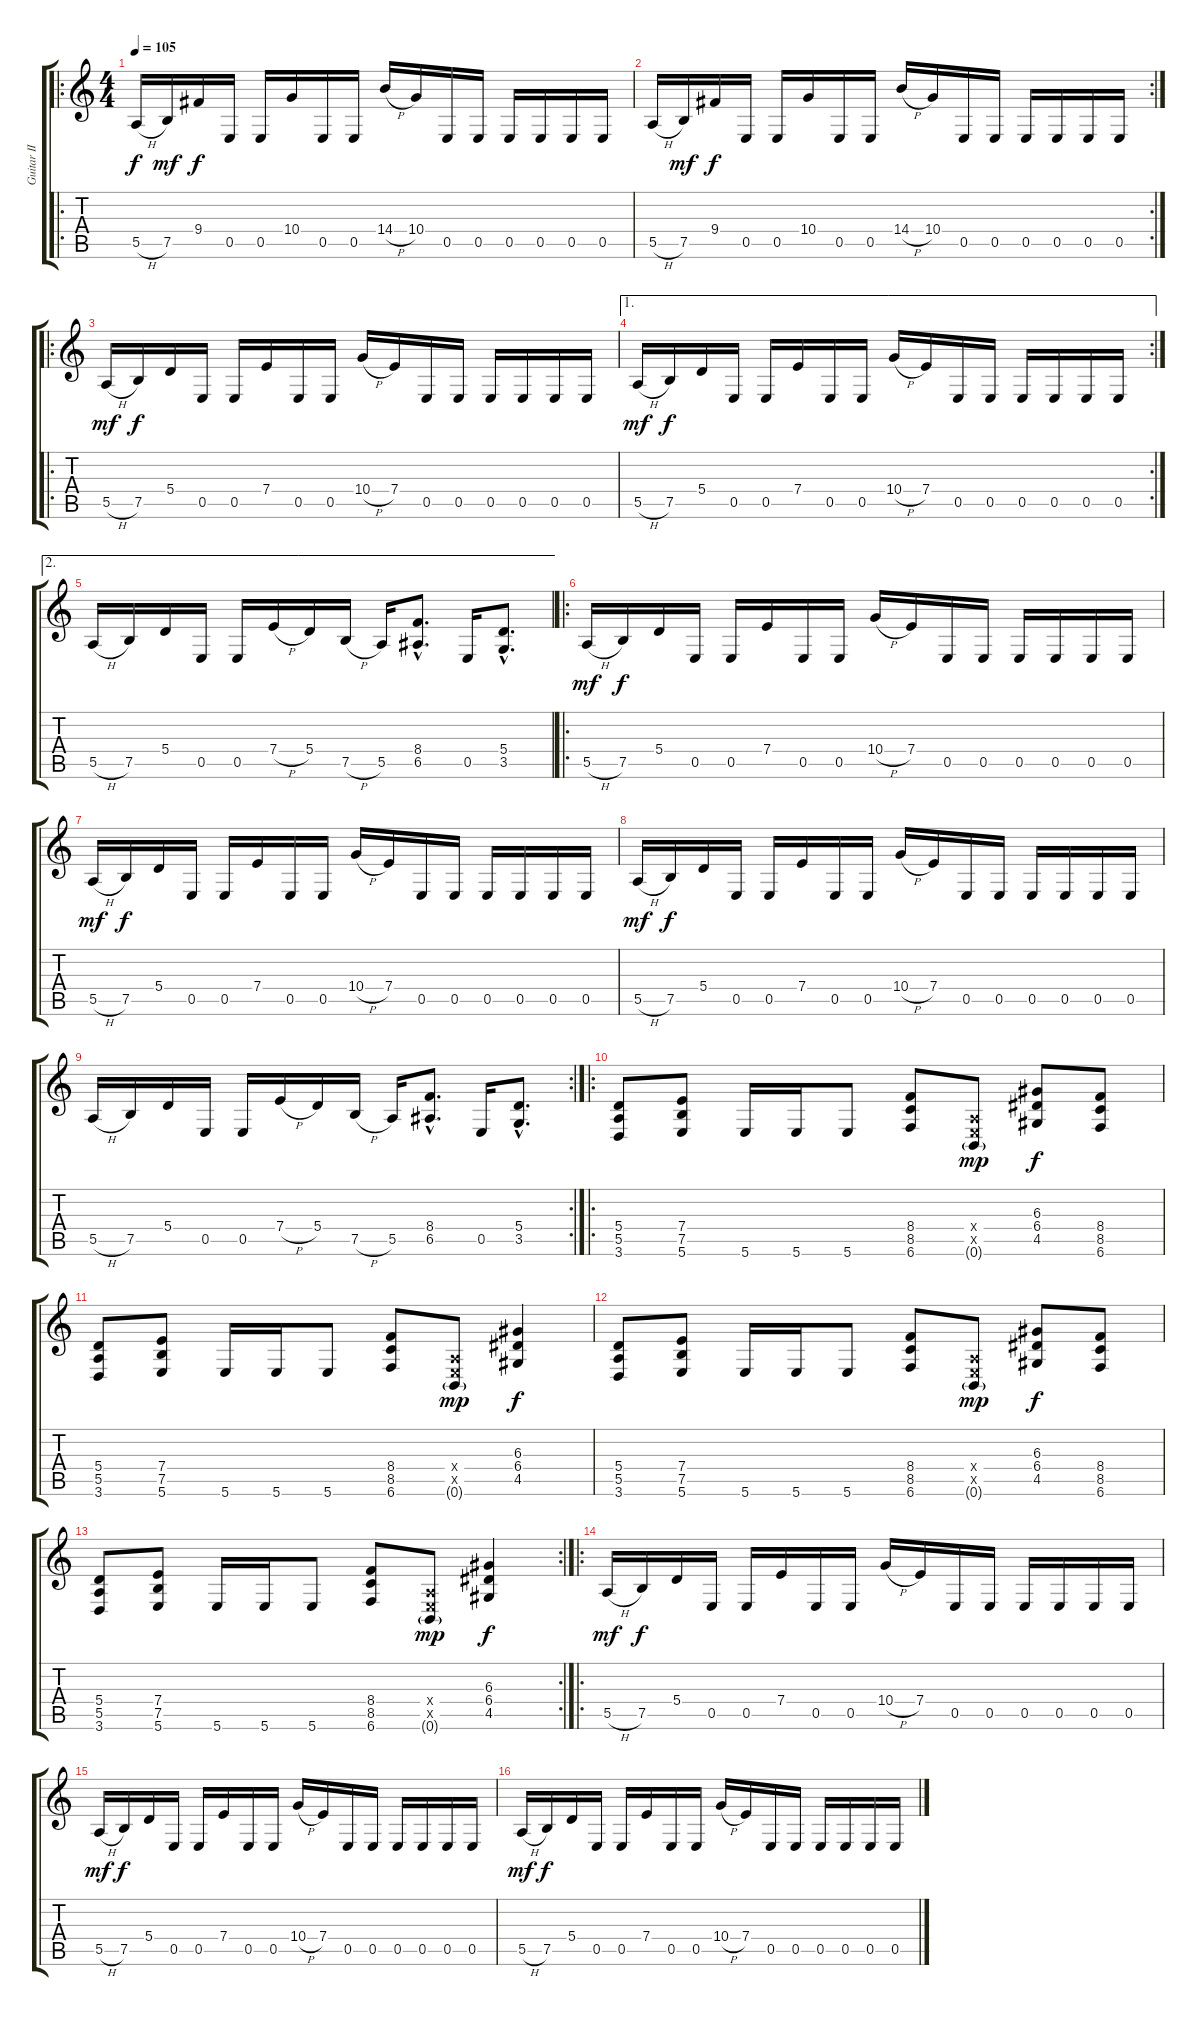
\track ("Guitar II" "Guitar II") {instrument distortionguitar}
\staff {score tabs}
\tuning (B3 Gb3 D3 A2 E2 B1) {hide}
\ro
\ts (4 4)
\tempo 105
\clef g2
\ks c
5.5{h}.16{dy f instrument distortionguitar} 7.5.16{dy mf} 9.4.16{dy f} 0.5.16 0.5.16 10.4.16 0.5.16 0.5.16 14.4{h}.16 10.4.16 0.5.16 0.5.16 0.5.16 0.5.16 0.5.16 0.5.16 |
\rc 2
5.5{h}.16 7.5.16{dy mf} 9.4.16{dy f} 0.5.16 0.5.16 10.4.16 0.5.16 0.5.16 14.4{h}.16 10.4.16 0.5.16 0.5.16 0.5.16 0.5.16 0.5.16 0.5.16 |
\ro
5.5{h}.16{dy mf} 7.5.16{dy f} 5.4.16 0.5.16 0.5.16 7.4.16 0.5.16 0.5.16 10.4{h}.16 7.4.16 0.5.16 0.5.16 0.5.16 0.5.16 0.5.16 0.5.16 |
\ae 1
\rc 2
5.5{h}.16{dy mf} 7.5.16{dy f} 5.4.16 0.5.16 0.5.16 7.4.16 0.5.16 0.5.16 10.4{h}.16 7.4.16 0.5.16 0.5.16 0.5.16 0.5.16 0.5.16 0.5.16 |
\ae 2
5.5{h}.16 7.5.16 5.4.16 0.5.16 0.5.16 7.4{h}.16 5.4.16 7.5{h}.16 5.5.16 (8.4{hac} 6.5{hac}).8{d} 0.5.16 (5.4{hac} 3.5{hac}).8{d} |
\ro
5.5{h}.16{dy mf} 7.5.16{dy f} 5.4.16 0.5.16 0.5.16 7.4.16 0.5.16 0.5.16 10.4{h}.16 7.4.16 0.5.16 0.5.16 0.5.16 0.5.16 0.5.16 0.5.16 |
5.5{h}.16{dy mf} 7.5.16{dy f} 5.4.16 0.5.16 0.5.16 7.4.16 0.5.16 0.5.16 10.4{h}.16 7.4.16 0.5.16 0.5.16 0.5.16 0.5.16 0.5.16 0.5.16 |
5.5{h}.16{dy mf} 7.5.16{dy f} 5.4.16 0.5.16 0.5.16 7.4.16 0.5.16 0.5.16 10.4{h}.16 7.4.16 0.5.16 0.5.16 0.5.16 0.5.16 0.5.16 0.5.16 |
\rc 2
5.5{h}.16 7.5.16 5.4.16 0.5.16 0.5.16 7.4{h}.16 5.4.16 7.5{h}.16 5.5.16 (8.4{hac} 6.5{hac}).8{d} 0.5.16 (5.4{hac} 3.5{hac}).8{d} |
\ro
(5.4 5.5 3.6).8 (7.4 7.5 5.6).8 5.6.16 5.6.16 5.6.8 (8.4 8.5 6.6).8 (0.4{x} 0.5{x} 0.6{g}).8{dy mp} (6.3 6.4 4.5).8{dy f} (8.4 8.5 6.6).8 |
(5.4 5.5 3.6).8 (7.4 7.5 5.6).8 5.6.16 5.6.16 5.6.8 (8.4 8.5 6.6).8 (0.4{x} 0.5{x} 0.6{g}).8{dy mp} (6.3 6.4 4.5).4{dy f} |
(5.4 5.5 3.6).8 (7.4 7.5 5.6).8 5.6.16 5.6.16 5.6.8 (8.4 8.5 6.6).8 (0.4{x} 0.5{x} 0.6{g}).8{dy mp} (6.3 6.4 4.5).8{dy f} (8.4 8.5 6.6).8 |
\rc 2
(5.4 5.5 3.6).8 (7.4 7.5 5.6).8 5.6.16 5.6.16 5.6.8 (8.4 8.5 6.6).8 (0.4{x} 0.5{x} 0.6{g}).8{dy mp} (6.3 6.4 4.5).4{dy f} |
\ro
5.5{h}.16{dy mf} 7.5.16{dy f} 5.4.16 0.5.16 0.5.16 7.4.16 0.5.16 0.5.16 10.4{h}.16 7.4.16 0.5.16 0.5.16 0.5.16 0.5.16 0.5.16 0.5.16 |
5.5{h}.16{dy mf} 7.5.16{dy f} 5.4.16 0.5.16 0.5.16 7.4.16 0.5.16 0.5.16 10.4{h}.16 7.4.16 0.5.16 0.5.16 0.5.16 0.5.16 0.5.16 0.5.16 |
5.5{h}.16{dy mf} 7.5.16{dy f} 5.4.16 0.5.16 0.5.16 7.4.16 0.5.16 0.5.16 10.4{h}.16 7.4.16 0.5.16 0.5.16 0.5.16 0.5.16 0.5.16 0.5.16
